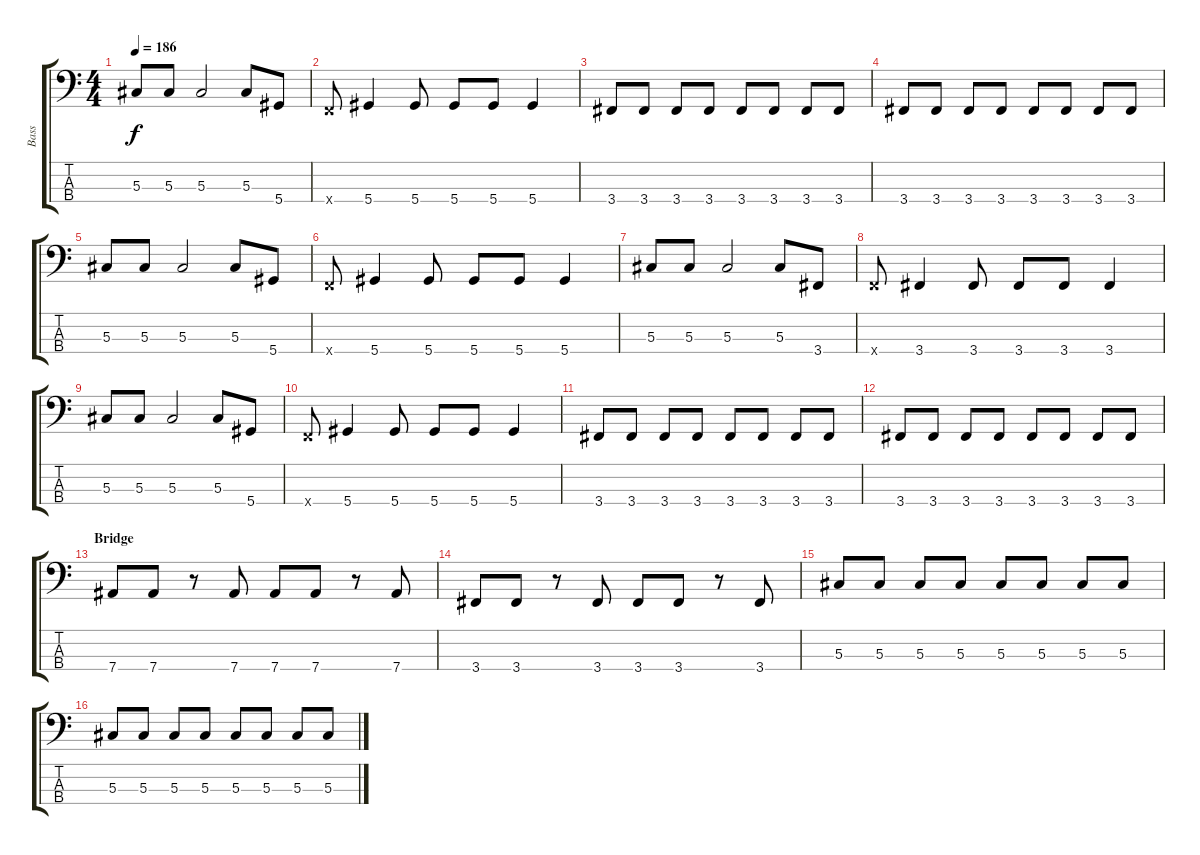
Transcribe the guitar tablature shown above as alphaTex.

\track ("Bass" "Bass") {instrument electricbasspick}
\staff {score tabs}
\tuning (Gb2 Db2 Ab1 Eb1) {hide}
\ts (4 4)
\tempo 186
\clef f4
\ks c
5.3.8{dy f} 5.3.8 5.3.2 5.3.8 5.4.8 |
2.4{x}.8 5.4.4 5.4.8 5.4.8 5.4.8 5.4.4 |
3.4.8 3.4.8 3.4.8 3.4.8 3.4.8 3.4.8 3.4.8 3.4.8 |
3.4.8 3.4.8 3.4.8 3.4.8 3.4.8 3.4.8 3.4.8 3.4.8 |
5.3.8 5.3.8 5.3.2 5.3.8 5.4.8 |
2.4{x}.8 5.4.4 5.4.8 5.4.8 5.4.8 5.4.4 |
5.3.8 5.3.8 5.3.2 5.3.8 3.4.8 |
2.4{x}.8 3.4.4 3.4.8 3.4.8 3.4.8 3.4.4 |
5.3.8 5.3.8 5.3.2 5.3.8 5.4.8 |
2.4{x}.8 5.4.4 5.4.8 5.4.8 5.4.8 5.4.4 |
3.4.8 3.4.8 3.4.8 3.4.8 3.4.8 3.4.8 3.4.8 3.4.8 |
3.4.8 3.4.8 3.4.8 3.4.8 3.4.8 3.4.8 3.4.8 3.4.8 |
\section ("" "Bridge")
7.4.8 7.4.8 r.8 7.4.8 7.4.8 7.4.8 r.8 7.4.8 |
3.4.8 3.4.8 r.8 3.4.8 3.4.8 3.4.8 r.8 3.4.8 |
5.3.8 5.3.8 5.3.8 5.3.8 5.3.8 5.3.8 5.3.8 5.3.8 |
5.3.8 5.3.8 5.3.8 5.3.8 5.3.8 5.3.8 5.3.8 5.3.8
